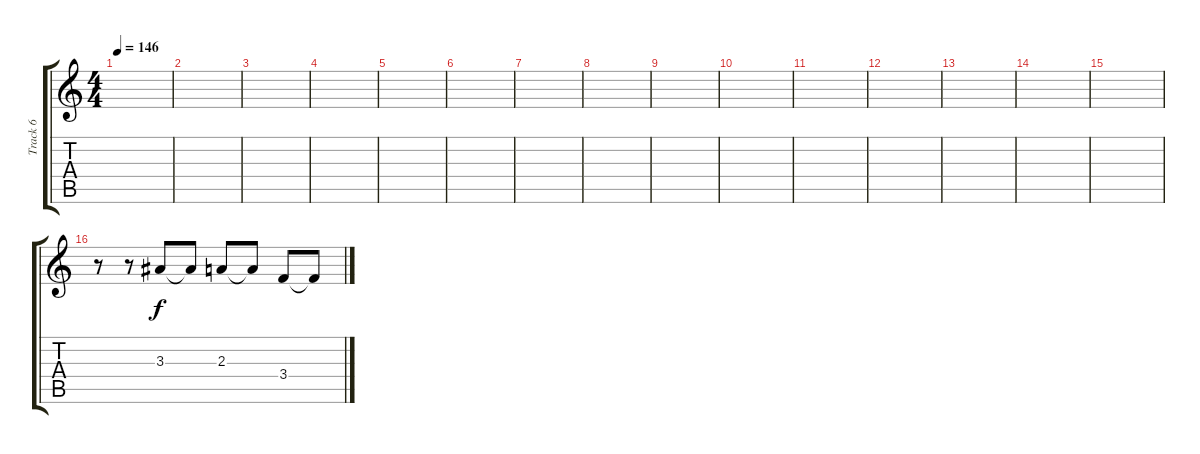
\track ("Track 6" "Track 6") {instrument distortionguitar}
\staff {score tabs}
\tuning (E4 B3 G3 D3 A2 E2) {hide}
\ts (4 4)
\tempo 146
\clef g2
\ks c
|
|
|
|
|
|
|
|
|
|
|
|
|
|
|
r.8 r.8 3.3.8 3.3{t}.8 2.3.8 2.3{t}.8 3.4.8 3.4{t}.8
